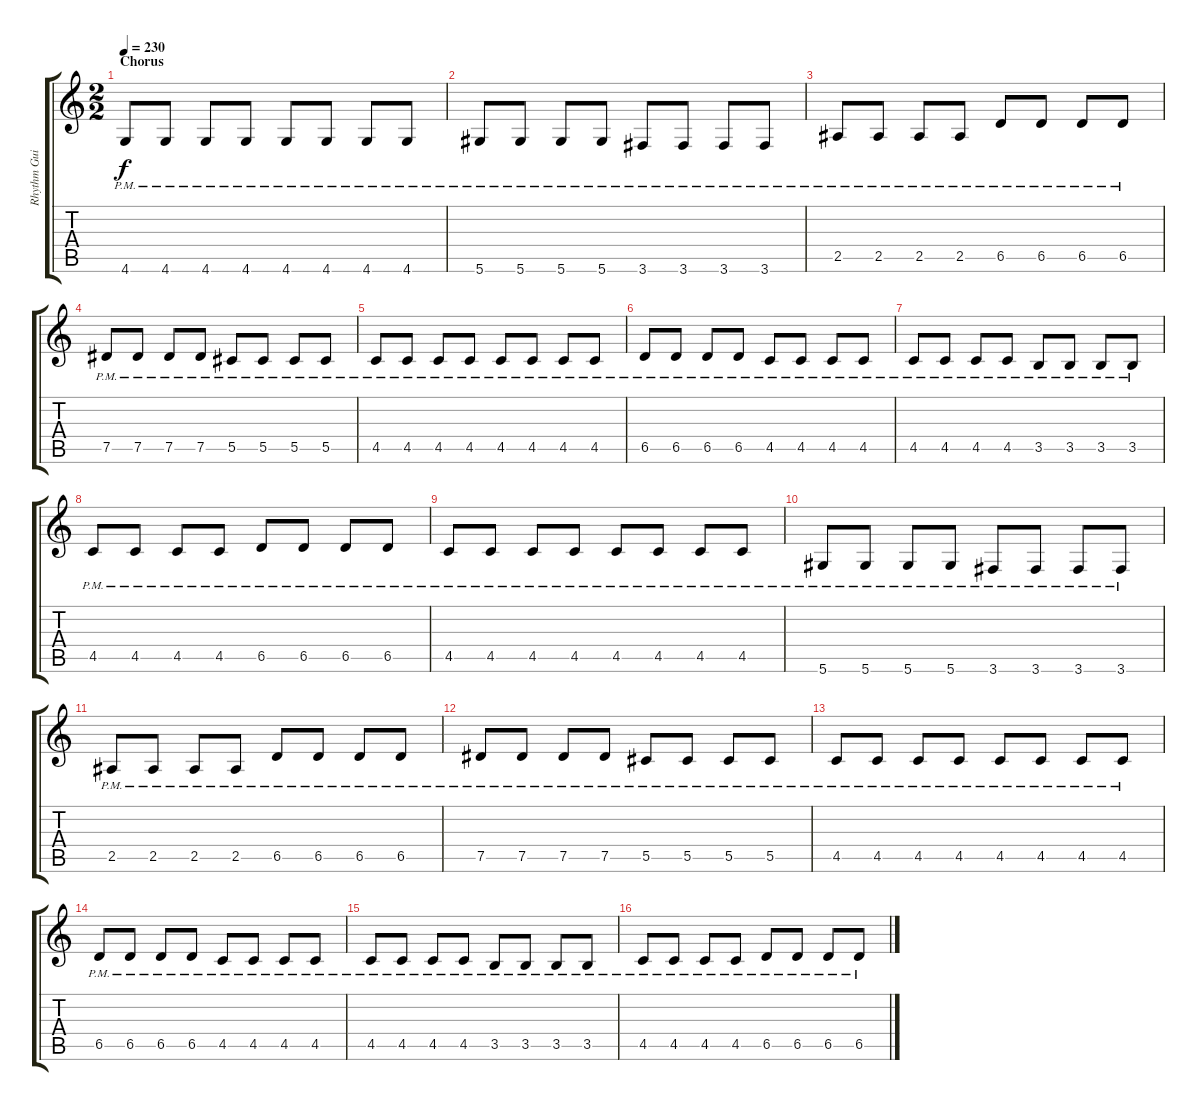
\track ("Rhythm Guitar (Malmsteen)" "Rhythm Gui") {instrument distortionguitar}
\staff {score tabs}
\tuning (Eb4 Bb3 Gb3 Db3 Ab2 Eb2) {hide}
\ts (2 2)
\section ("" "Chorus")
\tempo 230
\clef g2
\ks c
4.6{pm}.8{dy f} 4.6{pm}.8 4.6{pm}.8 4.6{pm}.8 4.6{pm}.8 4.6{pm}.8 4.6{pm}.8 4.6{pm}.8 |
5.6{pm}.8 5.6{pm}.8 5.6{pm}.8 5.6{pm}.8 3.6{pm}.8 3.6{pm}.8 3.6{pm}.8 3.6{pm}.8 |
2.5{pm}.8 2.5{pm}.8 2.5{pm}.8 2.5{pm}.8 6.5{pm}.8 6.5{pm}.8 6.5{pm}.8 6.5{pm}.8 |
7.5{pm}.8 7.5{pm}.8 7.5{pm}.8 7.5{pm}.8 5.5{pm}.8 5.5{pm}.8 5.5{pm}.8 5.5{pm}.8 |
4.5{pm}.8 4.5{pm}.8 4.5{pm}.8 4.5{pm}.8 4.5{pm}.8 4.5{pm}.8 4.5{pm}.8 4.5{pm}.8 |
6.5{pm}.8 6.5{pm}.8 6.5{pm}.8 6.5{pm}.8 4.5{pm}.8 4.5{pm}.8 4.5{pm}.8 4.5{pm}.8 |
4.5{pm}.8 4.5{pm}.8 4.5{pm}.8 4.5{pm}.8 3.5{pm}.8 3.5{pm}.8 3.5{pm}.8 3.5{pm}.8 |
4.5{pm}.8 4.5{pm}.8 4.5{pm}.8 4.5{pm}.8 6.5{pm}.8 6.5{pm}.8 6.5{pm}.8 6.5{pm}.8 |
4.5{pm}.8 4.5{pm}.8 4.5{pm}.8 4.5{pm}.8 4.5{pm}.8 4.5{pm}.8 4.5{pm}.8 4.5{pm}.8 |
5.6{pm}.8 5.6{pm}.8 5.6{pm}.8 5.6{pm}.8 3.6{pm}.8 3.6{pm}.8 3.6{pm}.8 3.6{pm}.8 |
2.5{pm}.8 2.5{pm}.8 2.5{pm}.8 2.5{pm}.8 6.5{pm}.8 6.5{pm}.8 6.5{pm}.8 6.5{pm}.8 |
7.5{pm}.8 7.5{pm}.8 7.5{pm}.8 7.5{pm}.8 5.5{pm}.8 5.5{pm}.8 5.5{pm}.8 5.5{pm}.8 |
4.5{pm}.8 4.5{pm}.8 4.5{pm}.8 4.5{pm}.8 4.5{pm}.8 4.5{pm}.8 4.5{pm}.8 4.5{pm}.8 |
6.5{pm}.8 6.5{pm}.8 6.5{pm}.8 6.5{pm}.8 4.5{pm}.8 4.5{pm}.8 4.5{pm}.8 4.5{pm}.8 |
4.5{pm}.8 4.5{pm}.8 4.5{pm}.8 4.5{pm}.8 3.5{pm}.8 3.5{pm}.8 3.5{pm}.8 3.5{pm}.8 |
4.5{pm}.8 4.5{pm}.8 4.5{pm}.8 4.5{pm}.8 6.5{pm}.8 6.5{pm}.8 6.5{pm}.8 6.5{pm}.8
